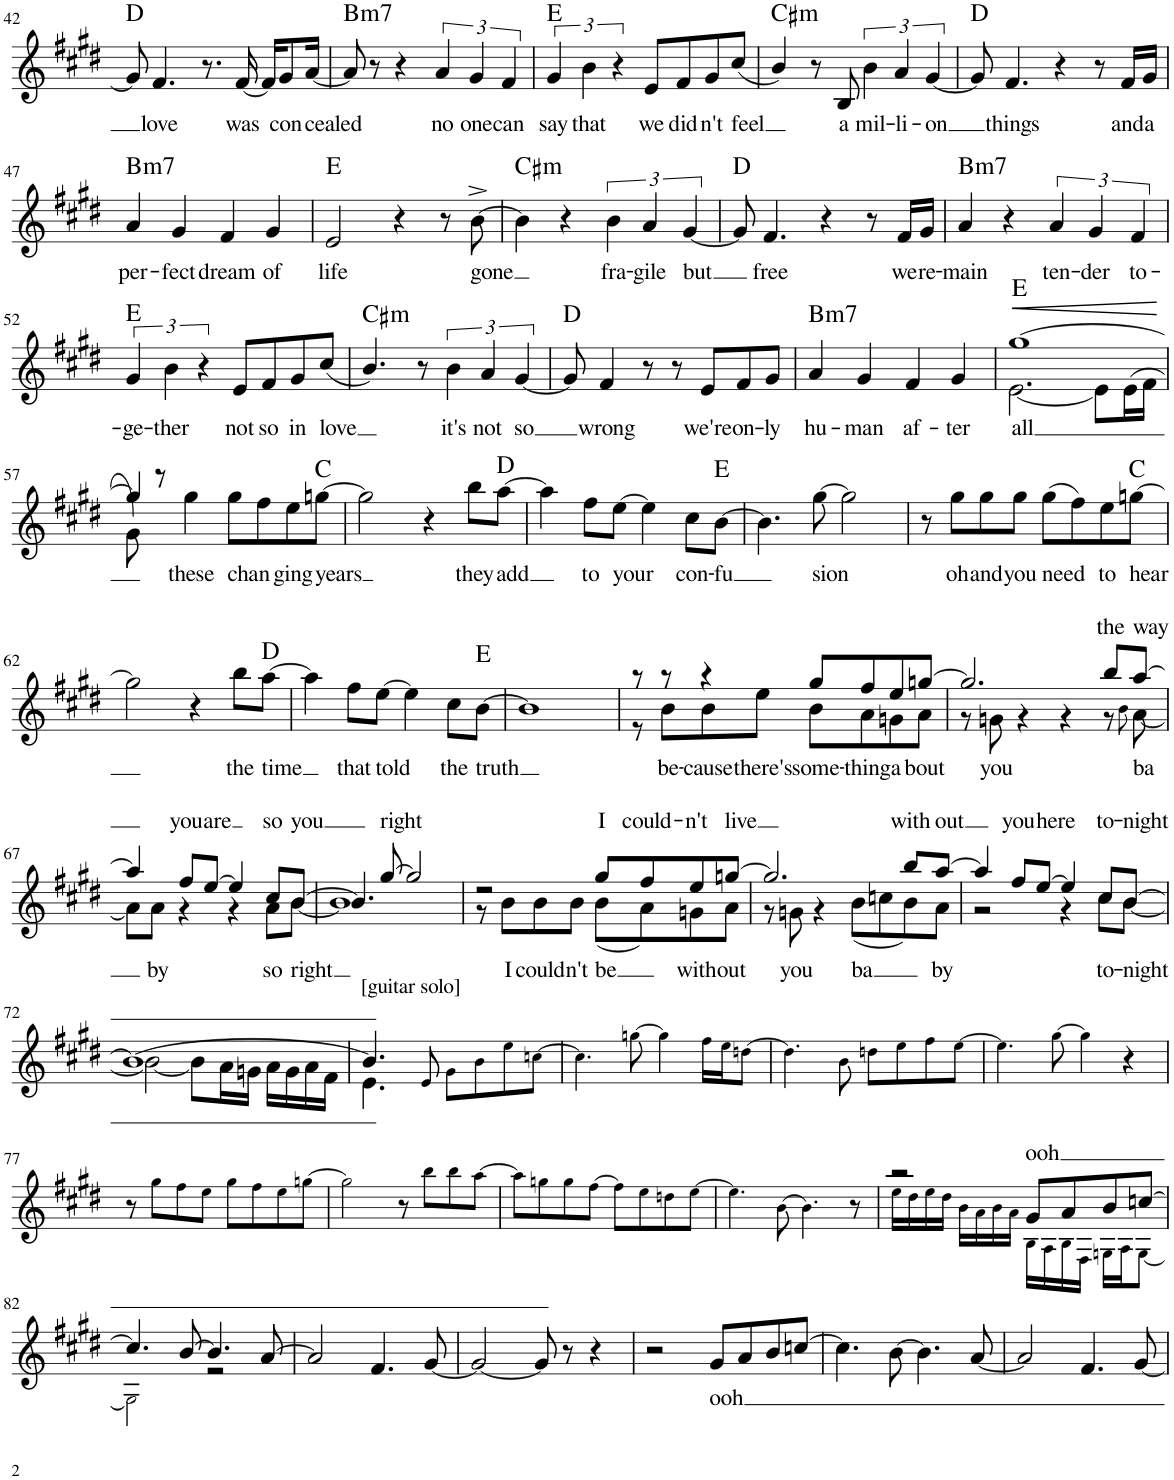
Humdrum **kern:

**kern	**text	**dynam	**harte
*part1	*part1	*part1	*part1
*staff1	*staff1	*staff1	*
*I"Piano	*	*	*
*I'Pno.	*	*	*
!!LO:PB:g=z
*clefG2	*	*	*
*k[f#c#g#d#]	*	*	*
*M4/4	*	*	*
=42	=42	=42	=42
8g#/]	.	.	D:maj
!	!LO:LY:b	!	!
4.f#/	love	.	.
8.r	.	.	.
!	!LO:LY:b	!	!
[16f#/	was	.	.
16f#/KL]	.	.	.
!	!LO:LY:b	!	!
8g#/	con-	.	.
!	!LO:LY:b	!	!
[16a/Jk	-cealed	.	.
=43	=43	=43	=43
!	!	!	!LO:H:kt=m7
8a/]	.	.	B:min7
8r	.	.	.
4r	.	.	.
!	!LO:LY:b	!	!
6a/	no	.	.
!	!LO:LY:b	!	!
6g#/	one	.	.
!	!LO:LY:b	!	!
6f#/	can	.	.
=44	=44	=44	=44
!	!LO:LY:b	!	!
6g#/	say	.	E:maj
!	!LO:LY:b	!	!
6b\	that	.	.
6r	.	.	.
!	!LO:LY:b	!	!
8e/L	we	.	.
!	!LO:LY:b	!	!
8f#/	did-	.	.
!	!LO:LY:b	!	!
8g#/	-n't	.	.
!	!LO:LY:b	!	!
(8cc#/J	feel	.	.
=45	=45	=45	=45
!	!	!	!LO:H:kt=m
4b/)	.	.	C#:min
8r	.	.	.
!	!LO:LY:b	!	!
8B/	a	.	.
!	!LO:LY:b	!	!
6b\	mil-	.	.
!	!LO:LY:b	!	!
6a/	-li-	.	.
!	!LO:LY:b	!	!
[6g#/	-on	.	.
=46	=46	=46	=46
8g#/]	.	.	D:maj
!	!LO:LY:b	!	!
4.f#/	things	.	.
4r	.	.	.
8r	.	.	.
!	!LO:LY:b	!	!
16f#/LL	and	.	.
!	!LO:LY:b	!	!
16g#/JJ	a	.	.
!!LO:LB:g=z
=47	=47	=47	=47
!	!LO:LY:b	!	!LO:H:kt=m7
4a/	per-	.	B:min7
!	!LO:LY:b	!	!
4g#/	-fect	.	.
!	!LO:LY:b	!	!
4f#/	dream	.	.
!	!LO:LY:b	!	!
4g#/	of	.	.
=48	=48	=48	=48
!	!LO:LY:b	!	!
2e/	life	.	E:maj
4r	.	.	.
8r	.	.	.
!	!LO:LY:b	!	!
[8b^\	gone	.	.
=49	=49	=49	=49
!	!	!	!LO:H:kt=m
4b\]	.	.	C#:min
4r	.	.	.
!	!LO:LY:b	!	!
6b\	fra-	.	.
!	!LO:LY:b	!	!
6a/	-gile	.	.
!	!LO:LY:b	!	!
[6g#/	but	.	.
=50	=50	=50	=50
8g#/]	.	.	D:maj
!	!LO:LY:b	!	!
4.f#/	free	.	.
4r	.	.	.
8r	.	.	.
!	!LO:LY:b	!	!
16f#/LL	we	.	.
!	!LO:LY:b	!	!
16g#/JJ	re-	.	.
=51	=51	=51	=51
!	!LO:LY:b	!	!LO:H:kt=m7
4a/	-main	.	B:min7
4r	.	.	.
!	!LO:LY:b	!	!
6a/	ten-	.	.
!	!LO:LY:b	!	!
6g#/	-der	.	.
!	!LO:LY:b	!	!
6f#/	to-	.	.
!!LO:LB:g=z
=52	=52	=52	=52
!	!LO:LY:b	!	!
6g#/	-ge-	.	E:maj
!	!LO:LY:b	!	!
6b\	-ther	.	.
6r	.	.	.
!	!LO:LY:b	!	!
8e/L	not	.	.
!	!LO:LY:b	!	!
8f#/	so	.	.
!	!LO:LY:b	!	!
8g#/	in	.	.
!	!LO:LY:b	!	!
(8cc#/J	love	.	.
=53	=53	=53	=53
!	!	!	!LO:H:kt=m
4.b/)	.	.	C#:min
8r	.	.	.
!	!LO:LY:b	!	!
6b\	it's	.	.
!	!LO:LY:b	!	!
6a/	not	.	.
!	!LO:LY:b	!	!
[6g#/	so	.	.
=54	=54	=54	=54
8g#/]	.	.	D:maj
!	!LO:LY:b	!	!
4f#/	wrong	.	.
8r	.	.	.
8r	.	.	.
!	!LO:LY:b	!	!
8e/L	we're	.	.
!	!LO:LY:b	!	!
8f#/	on-	.	.
!	!LO:LY:b	!	!
8g#/J	-ly	.	.
=55	=55	=55	=55
!	!LO:LY:b	!	!LO:H:kt=m7
4a/	hu-	.	B:min7
!	!LO:LY:b	!	!
4g#/	-man	.	.
!	!LO:LY:b	!	!
4f#/	af-	.	.
!	!LO:LY:b	!	!
4g#/	-ter	.	.
=56	=56	=56	=56
!	!LO:LY:b	!LO:HP:b	!
*^	*	*	*
[2.e\	[>1gg#	all	<	E:maj
8e\L]	.	.	.	.
(>16e\L	.	.	.	.
16f#\JJ	.	.	.	.
*v	*v	*	*	*
.	.	[	.
!!LO:LB:g=z
=57	=57	=57	=57
*^	*	*	*
8g#\)	4gg#/]	.	.	.
8r	.	.	.	.
!	!	!LO:LY:b	!	!
4gg#\	2.ryy	these	.	.
!	!	!LO:LY:b	!	!
8gg#\L	.	-chan	.	.
8ff#\	.	.	.	.
!	!	!LO:LY:b	!	!
8ee\	.	ging	.	.
!	!	!LO:LY:b	!	!
[>8ggn\J	.	years	.	C:maj
*v	*v	*	*	*
=58	=58	=58	=58
2gg\]	.	.	.
4r	.	.	.
!	!LO:LY:b	!	!
8bb\L	they	.	.
!	!LO:LY:b	!	!
[8aa\J	add	.	D:maj
=59	=59	=59	=59
4aa\]	.	.	.
!	!LO:LY:b	!	!
8ff#\L	to	.	.
!	!LO:LY:b	!	!
[8ee\J	your	.	.
4ee\]	.	.	.
!	!LO:LY:b	!	!
8cc#\L	con-	.	.
!	!LO:LY:b	!	!
[8b\J	-fu	.	E:maj
=60	=60	=60	=60
4.b\]	.	.	.
!	!LO:LY:b	!	!
[8gg#\	sion	.	.
2gg#\]	.	.	.
=61	=61	=61	=61
8r	.	.	.
!	!LO:LY:b	!	!
8gg#\L	oh	.	.
!	!LO:LY:b	!	!
8gg#\	and	.	.
!	!LO:LY:b	!	!
8gg#\J	you	.	.
!	!LO:LY:b	!	!
(8gg#\L	need	.	.
8ff#\)	.	.	.
!	!LO:LY:b	!	!
8ee\	to	.	.
!	!LO:LY:b	!	!
[8ggn\J	hear	.	C:maj
!!LO:LB:g=z
=62	=62	=62	=62
2gg\]	.	.	.
4r	.	.	.
!	!LO:LY:b	!	!
8bb\L	the	.	.
!	!LO:LY:b	!	!
[8aa\J	time	.	D:maj
=63	=63	=63	=63
4aa\]	.	.	.
!	!LO:LY:b	!	!
8ff#\L	that	.	.
!	!LO:LY:b	!	!
[8ee\J	told	.	.
4ee\]	.	.	.
!	!LO:LY:b	!	!
8cc#\L	the	.	.
!	!LO:LY:b	!	!
[8b\J	truth	.	E:maj
=64	=64	=64	=64
1b]	.	.	.
=65	=65	=65	=65
*^	*	*	*
8r	8r	.	.	.
!	!	!LO:LY:b	!	!
8r	8b\L	be-	.	.
!	!	!LO:LY:b	!	!
4r	8b\	-cause	.	.
!	!	!LO:LY:b	!	!
.	8ee\J	there's	.	.
!	!	!LO:LY:b	!	!
8gg#/L	8b\L	some-	.	.
!	!	!LO:LY:b	!	!
8ff#/	8a\	-thing	.	.
!	!	!LO:LY:b	!	!
8ee/	8gn\	a-	.	.
!	!	!LO:LY:b	!	!
[8ggn/J	8a\J	-bout	.	.
=66	=66	=66	=66	=66
2.gg/]	8r	.	.	.
!	!	!LO:LY:b	!	!
.	8gn\	you	.	.
.	4r	.	.	.
.	4r	.	.	.
!	!	!LO:LY:a	!	!
8bb/L	8r	the	.	.
.	8qb\	.	.	.
!	!	!LO:LY:a	!	!
!	!	!LO:LY:b	!	!
[8aa/J	[8a\	-ba	.	.
!!LO:LB:g=z	!!
=67	=67	=67	=67	=67
4aa/]	8a\L]	.	.	.
!	!	!LO:LY:b	!	!
.	8a\J	by	.	.
!	!	!LO:LY:a	!	!
8ff#/L	4r	you	.	.
!	!	!LO:LY:a	!	!
[8ee/J	.	are	.	.
4ee/]	4r	.	.	.
!	!	!LO:LY:a	!	!
!	!	!LO:LY:b	!	!
8cc#/L	8a\L	so	.	.
!	!	!LO:LY:a	!	!
!	!	!LO:LY:b	!	!
[8b/J	[8b\J	right	.	.
=68	=68	=68	=68	=68
4.b/]	1b]	.	.	.
!	!	!LO:LY:a	!	!
[8gg#/	.	right	.	.
2gg#/]	.	.	.	.
=69	=69	=69	=69	=69
2r	8r	.	.	.
!	!	!LO:LY:b	!	!
.	8b\L	I	.	.
!	!	!LO:LY:b	!	!
.	8b\	could-	.	.
!	!	!LO:LY:b	!	!
.	8b\J	-n't	.	.
!	!	!LO:LY:a	!	!
!	!	!LO:LY:b	!	!
8gg#/L	(8b\L	be	.	.
!	!	!LO:LY:a	!	!
8ff#/	8a\)	could-	.	.
!	!	!LO:LY:a	!	!
!	!	!LO:LY:b	!	!
8ee/	8gn\	with-	.	.
!	!	!LO:LY:a	!	!
!	!	!LO:LY:b	!	!
[8ggn/J	8a\J	-out	.	.
=70	=70	=70	=70	=70
2.gg/]	8r	.	.	.
!	!	!LO:LY:b	!	!
.	8gn\	you	.	.
.	4r	.	.	.
!	!	!LO:LY:b	!	!
.	(8b\L	ba	.	.
.	8ccn\	.	.	.
!	!	!LO:LY:a	!	!
8bb/L	8b\)	with-	.	.
!	!	!LO:LY:a	!	!
!	!	!LO:LY:b	!	!
[8aa/J	8a\J	by	.	.
=71	=71	=71	=71	=71
4aa/]	2r	.	.	.
!	!	!LO:LY:a	!	!
8ff#/L	.	you	.	.
!	!	!LO:LY:a	!	!
[8ee/J	.	here	.	.
4ee/]	4r	.	.	.
!	!	!LO:LY:a	!	!
!	!	!LO:LY:b	!	!
8cc#/L	8cc#\L	to-	.	.
!	!	!LO:LY:a	!	!
!	!	!LO:LY:b	!	!
[8b/J	[8b\J	-night	.	.
!!LO:LB:g=z	!!
=72	=72	=72	=72	=72
1b_	2b\_	.	.	.
.	8b\L]	.	.	.
.	16a\L	.	.	.
.	16gn\JJ	.	.	.
.	16a\LL	.	.	.
.	16g\	.	.	.
.	16a\	.	.	.
.	16f#\JJ	.	.	.
=73	=73	=73	=73	=73
!LO:TX:a:t=[guitar solo]	!	!	!	!
4.b/]	4.e\	.	.	.
8e!/	2ryy	.	.	.
8g#!\L	.	.	.	.
8b!\	.	.	.	.
8ee!\	.	.	.	.
[8ccn!\J	8ryy	.	.	.
*v	*v	*	*	*
=74	=74	=74	=74
4.cc!\]	.	.	.
[8ggn!\	.	.	.
4gg!\]	.	.	.
16ff#!\LL	.	.	.
16ee!\J	.	.	.
[8ddn!\J	.	.	.
=75	=75	=75	=75
4.dd!\]	.	.	.
8b!\	.	.	.
8ddn!\L	.	.	.
8ee!\	.	.	.
8ff#!\	.	.	.
[8ee!\J	.	.	.
=76	=76	=76	=76
4.ee!\]	.	.	.
[8gg#!\	.	.	.
4gg#!\]	.	.	.
4r	.	.	.
!!LO:LB:g=z
=77	=77	=77	=77
8r	.	.	.
8gg#!\L	.	.	.
8ff#!\	.	.	.
8ee!\J	.	.	.
8gg#!\L	.	.	.
8ff#!\	.	.	.
8ee!\	.	.	.
[8ggn!\J	.	.	.
=78	=78	=78	=78
2gg!\]	.	.	.
8r	.	.	.
8bb!\L	.	.	.
8bb!\	.	.	.
[8aa!\J	.	.	.
=79	=79	=79	=79
8aa!\L]	.	.	.
8ggn!\	.	.	.
8gg!\	.	.	.
[8ff#!\J	.	.	.
8ff#!\L]	.	.	.
8ee!\	.	.	.
8ddn!\	.	.	.
[8ee!\J	.	.	.
=80	=80	=80	=80
4.ee!\]	.	.	.
[8b!\	.	.	.
4.b!\]	.	.	.
8r	.	.	.
=81	=81	=81	=81
*^	*	*	*
2r	16ee!\LL	.	.	.
.	16dd#!\	.	.	.
.	16ee!\	.	.	.
.	16dd#!\JJ	.	.	.
.	16b!\LL	.	.	.
.	16a!\	.	.	.
.	16b!\	.	.	.
.	16a!\JJ	.	.	.
!	!	!LO:LY:a	!	!
8g#/L	16B!\LL	ooh	.	.
.	16A!\	.	.	.
8a/	16B!\	.	.	.
.	16F#!\JJ	.	.	.
8b/	16Gn!\LL	.	.	.
.	16A!\J	.	.	.
[8ccn/J	[8G!\J	.	.	.
!!LO:LB:g=z	!!
=82	=82	=82	=82	=82
4.cc/]	2G!\]	.	.	.
[8b/	.	.	.	.
4.b/]	2r	.	.	.
[8a/	.	.	.	.
*v	*v	*	*	*
=83	=83	=83	=83
2a/]	.	.	.
4.f#/	.	.	.
[8g#/	.	.	.
=84	=84	=84	=84
2g#/_	.	.	.
8g#/]	.	.	.
8r	.	.	.
4r	.	.	.
=85	=85	=85	=85
2r	.	.	.
!	!LO:LY:b	!	!
8g#/L	ooh	.	.
8a/	.	.	.
8b/	.	.	.
[8ccn/J	.	.	.
=86	=86	=86	=86
4.cc\]	.	.	.
[8b\	.	.	.
4.b\]	.	.	.
[8a/	.	.	.
=87	=87	=87	=87
2a/]	.	.	.
4.f#/	.	.	.
[8g#/	.	.	.
=	=	=	=
*-	*-	*-	*-
